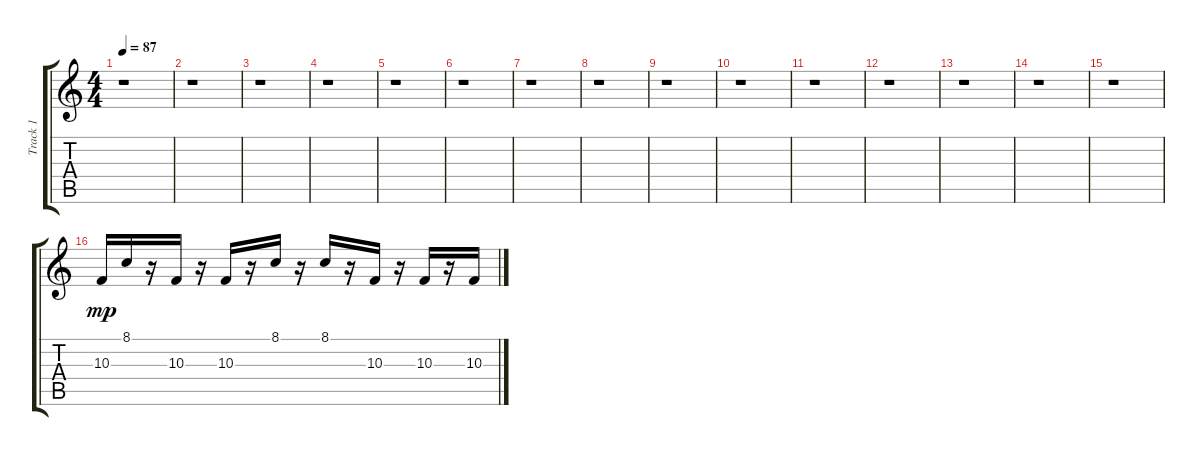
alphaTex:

\track ("Track 1" "Track 1") {instrument ocarina}
\staff {score tabs}
\tuning (E4 B3 G3 D3 A2 E2) {hide}
\ts (4 4)
\tempo 87
\clef g2
\ks c
r.1{dy f} |
r.1 |
r.1 |
r.1 |
r.1 |
r.1 |
r.1 |
r.1 |
r.1 |
r.1 |
r.1 |
r.1 |
r.1 |
r.1 |
r.1 |
10.3.16{dy mp} 8.1.16 r.16 10.3.16 r.16 10.3.16 r.16 8.1.16 r.16 8.1.16 r.16 10.3.16 r.16 10.3.16 r.16 10.3.16
